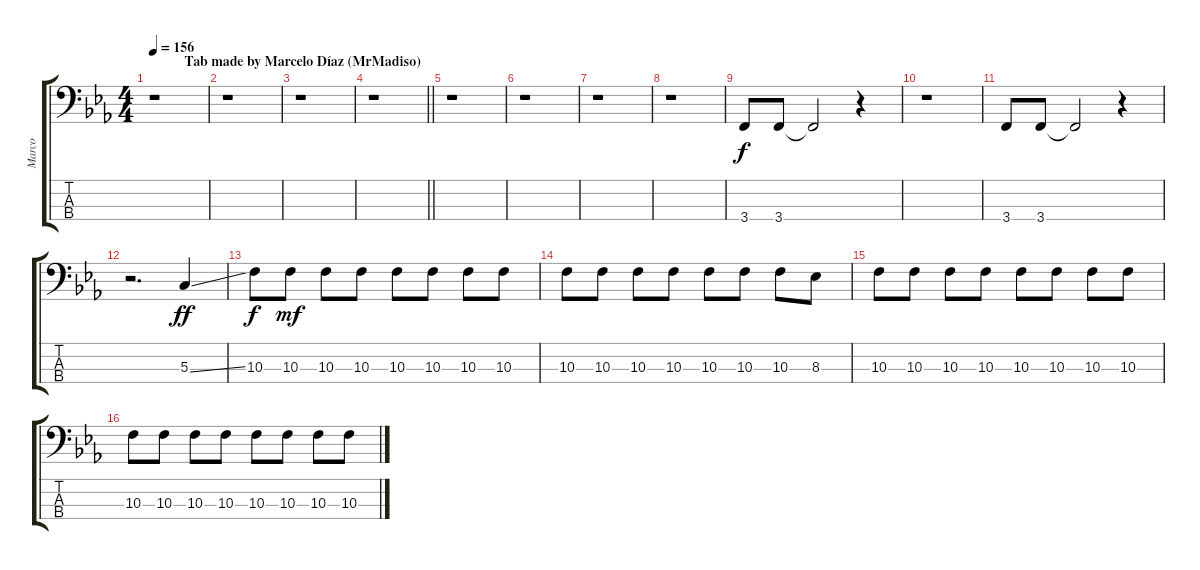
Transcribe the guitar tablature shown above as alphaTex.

\track ("Marco" "Marco") {instrument electricbasspick}
\staff {score tabs}
\tuning (F2 C2 G1 D1) {hide}
\ts (4 4)
\section ("" "          Tab made by Marcelo Díaz (MrMadiso)")
\tempo 156
\clef f4
\ks cminor
r.1{dy f instrument electricbasspick} |
r.1 |
r.1 |
\barLineRight lightlight
r.1 |
r.1 |
r.1 |
r.1 |
r.1 |
3.4.8 3.4.8 3.4{t}.2 r.4 |
r.1 |
3.4.8 3.4.8 3.4{t}.2 r.4 |
r.2{d} 5.3{ss}.4{dy ff} |
10.3.8{dy f} 10.3.8{dy mf} 10.3.8 10.3.8 10.3.8 10.3.8 10.3.8 10.3.8 |
10.3.8 10.3.8 10.3.8 10.3.8 10.3.8 10.3.8 10.3.8 8.3.8 |
10.3.8 10.3.8 10.3.8 10.3.8 10.3.8 10.3.8 10.3.8 10.3.8 |
10.3.8 10.3.8 10.3.8 10.3.8 10.3.8 10.3.8 10.3.8 10.3.8
